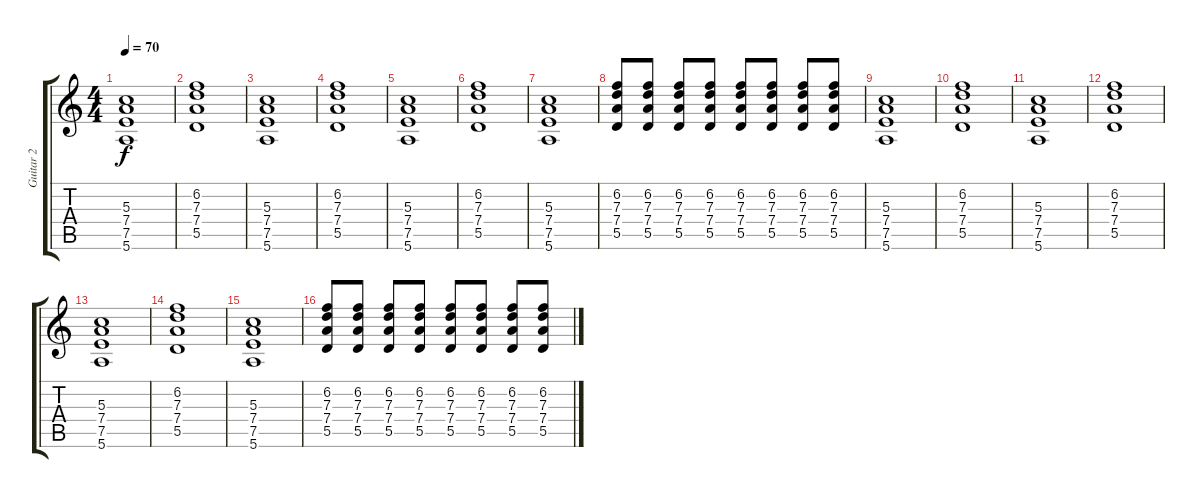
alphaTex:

\track ("Guitar 2" "Guitar 2") {instrument overdrivenguitar}
\staff {score tabs}
\tuning (E4 B3 G3 D3 A2 E2) {hide}
\ts (4 4)
\tempo 70
\clef g2
\ks c
(5.3 7.4 7.5 5.6).1{dy f} |
(6.2 7.3 7.4 5.5).1 |
(5.3 7.4 7.5 5.6).1 |
(6.2 7.3 7.4 5.5).1 |
(5.3 7.4 7.5 5.6).1 |
(6.2 7.3 7.4 5.5).1 |
(5.3 7.4 7.5 5.6).1 |
(6.2 7.3 7.4 5.5).8 (6.2 7.3 7.4 5.5).8 (6.2 7.3 7.4 5.5).8 (6.2 7.3 7.4 5.5).8 (6.2 7.3 7.4 5.5).8 (6.2 7.3 7.4 5.5).8 (6.2 7.3 7.4 5.5).8 (6.2 7.3 7.4 5.5).8 |
(5.3 7.4 7.5 5.6).1 |
(6.2 7.3 7.4 5.5).1 |
(5.3 7.4 7.5 5.6).1 |
(6.2 7.3 7.4 5.5).1 |
(5.3 7.4 7.5 5.6).1 |
(6.2 7.3 7.4 5.5).1 |
(5.3 7.4 7.5 5.6).1 |
(6.2 7.3 7.4 5.5).8 (6.2 7.3 7.4 5.5).8 (6.2 7.3 7.4 5.5).8 (6.2 7.3 7.4 5.5).8 (6.2 7.3 7.4 5.5).8 (6.2 7.3 7.4 5.5).8 (6.2 7.3 7.4 5.5).8 (6.2 7.3 7.4 5.5).8
